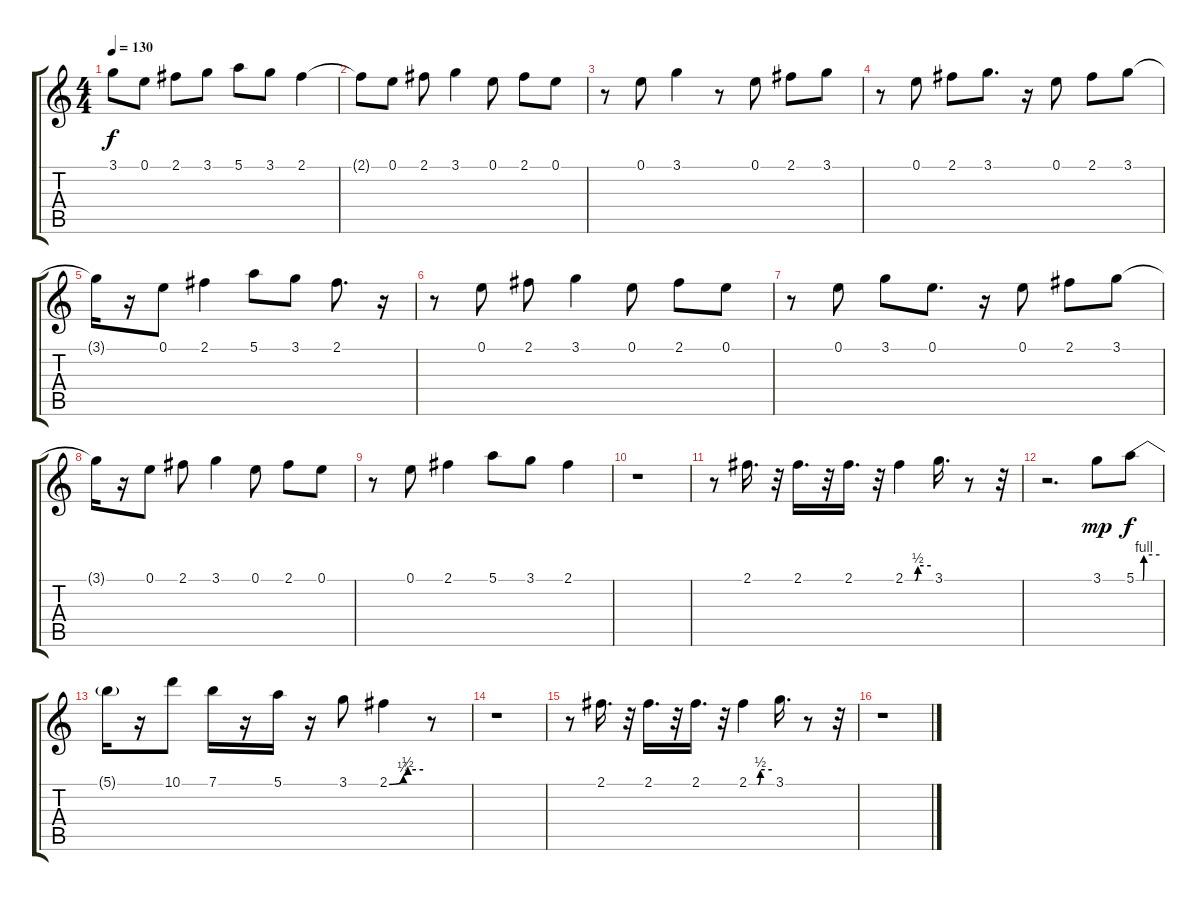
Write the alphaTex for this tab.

\track "" {instrument electricguitarjazz}
\staff {score tabs}
\tuning (E4 B3 G3 D3 A2 E2) {hide}
\ts (4 4)
\tempo 130
\clef g2
\ks c
3.1{t}.8{dy f} 0.1.8 2.1.8 3.1.8 5.1.8 3.1.8 2.1.4 |
2.1{t}.8 0.1.8 2.1.8 3.1.4 0.1.8 2.1.8 0.1.8 |
r.8 0.1.8 3.1.4 r.8 0.1.8 2.1.8 3.1.8 |
r.8 0.1.8 2.1.8 3.1.8{d} r.16 0.1.8 2.1.8 3.1.8 |
3.1{t}.16 r.16 0.1.8 2.1.4 5.1.8 3.1.8 2.1.8{d} r.16 |
r.8 0.1.8 2.1.8 3.1.4 0.1.8 2.1.8 0.1.8 |
r.8 0.1.8 3.1.8 0.1.8{d} r.16 0.1.8 2.1.8 3.1.8 |
3.1{t}.16 r.16 0.1.8 2.1.8 3.1.4 0.1.8 2.1.8 0.1.8 |
r.8 0.1.8 2.1.4 5.1.8 3.1.8 2.1.4 |
r.1 |
r.8 2.1.16{d} r.32 2.1.16{d} r.32 2.1.16{d} r.32 2.1{be (custom 0 0 24 0 30 2 60 2)}.4 3.1.16{d} r.8 r.32 |
r.2{d} 3.1.8{dy mp} 5.1{be (custom 0 0 17 0 20 4 60 4)}.8{dy f} |
5.1{t}.16 r.16 10.1.8 7.1.16 r.16 5.1.16 r.16 3.1.8 2.1{be (custom 0 0 25 1 33 2 60 2)}.4 r.8 |
r.1 |
r.8 2.1.16{d} r.32 2.1.16{d} r.32 2.1.16{d} r.32 2.1{be (custom 0 0 24 0 30 2 60 2)}.4 3.1.16{d} r.8 r.32 |
r.1
